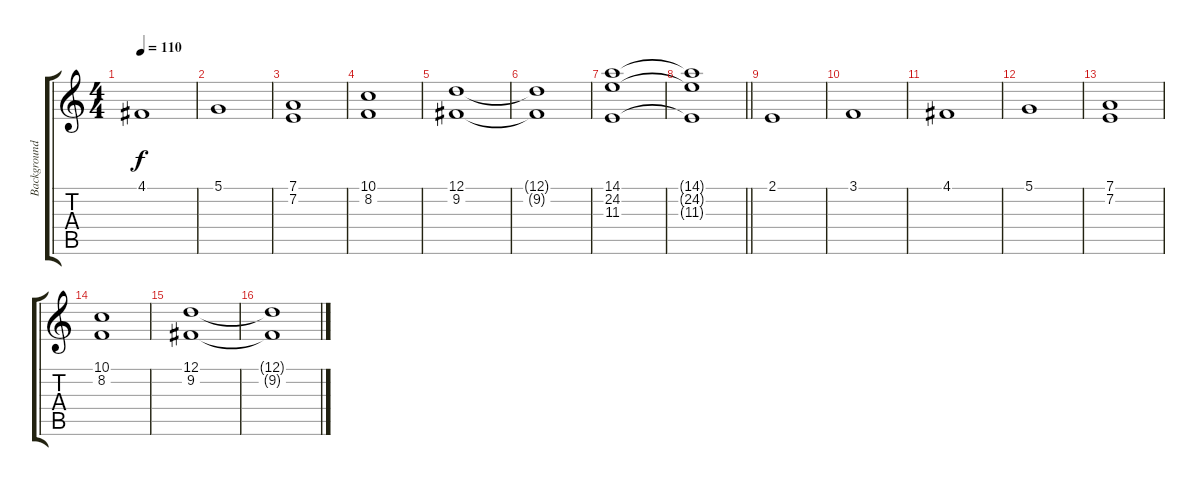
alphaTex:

\track ("Background" "Background") {instrument pad2warm}
\staff {score tabs}
\tuning (D4 A3 F3 C3 G2 D2) {hide}
\ts (4 4)
\tempo 110
\clef g2
\ks c
4.1.1{dy f} |
5.1.1 |
(7.1 7.2).1 |
(10.1 8.2).1 |
(12.1 9.2).1 |
(12.1{t} 9.2{t}).1 |
(14.1 24.2 11.3).1 |
\barLineRight lightlight
(14.1{t} 24.2{t} 11.3{t}).1 |
2.1.1 |
3.1.1 |
4.1.1 |
5.1.1 |
(7.1 7.2).1 |
(10.1 8.2).1 |
(12.1 9.2).1 |
(12.1{t} 9.2{t}).1
